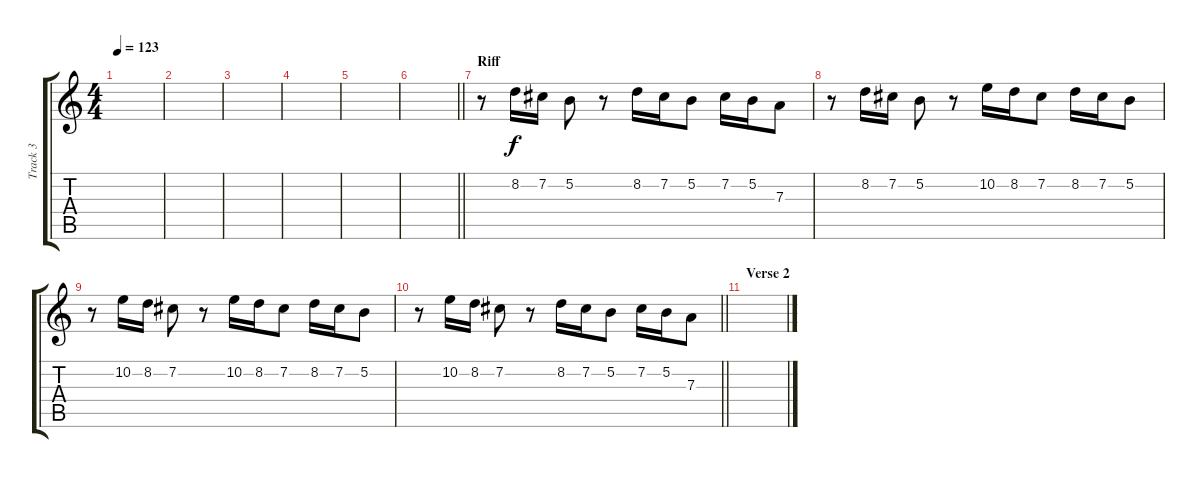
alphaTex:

\track ("Track 3" "Track 3") {instrument distortionguitar}
\staff {score tabs}
\tuning (B3 Gb3 D3 A2 E2 B1) {hide}
\ts (4 4)
\tempo 123
\clef g2
\ks c
|
|
|
|
|
\barLineRight lightlight
|
\section ("" "Riff")
r.8 8.2.16 7.2.16 5.2.8 r.8 8.2.16 7.2.16 5.2.8 7.2.16 5.2.16 7.3.8 |
r.8 8.2.16 7.2.16 5.2.8 r.8 10.2.16 8.2.16 7.2.8 8.2.16 7.2.16 5.2.8 |
r.8 10.2.16 8.2.16 7.2.8 r.8 10.2.16 8.2.16 7.2.8 8.2.16 7.2.16 5.2.8 |
\barLineRight lightlight
r.8 10.2.16 8.2.16 7.2.8 r.8 8.2.16 7.2.16 5.2.8 7.2.16 5.2.16 7.3.8 |
\section ("" "Verse 2")
